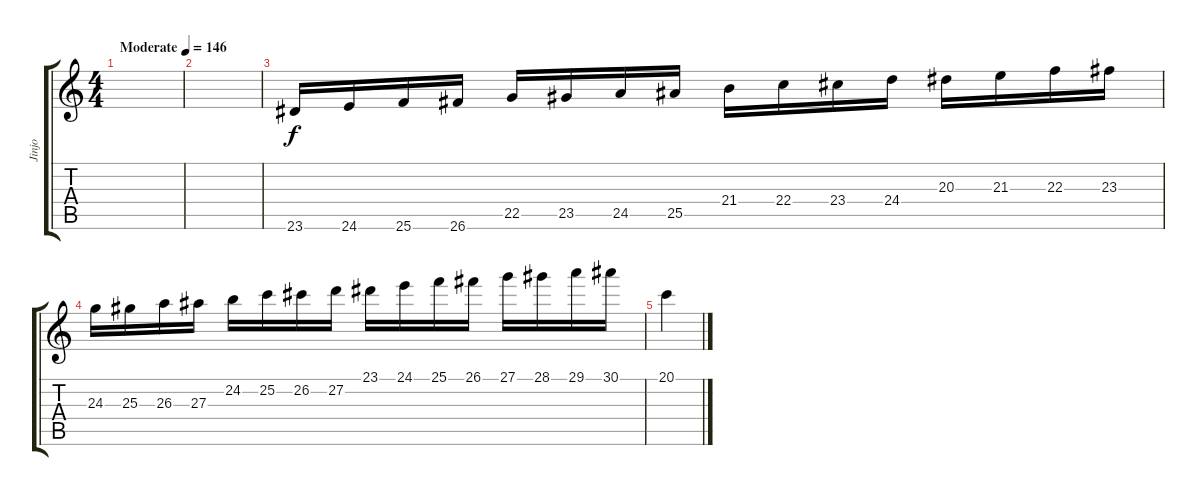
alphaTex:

\track ("Jinjo" "Jinjo") {instrument piccolo}
\staff {score tabs}
\tuning (E4 B3 G3 D3 A2 E2) {hide}
\ts (4 4)
\tempo (146 "Moderate")
\clef g2
\ks c
|
|
23.6.16 24.6.16 25.6.16 26.6.16 22.5.16 23.5.16 24.5.16 25.5.16 21.4.16 22.4.16 23.4.16 24.4.16 20.3.16 21.3.16 22.3.16 23.3.16 |
24.3.16 25.3.16 26.3.16 27.3.16 24.2.16 25.2.16 26.2.16 27.2.16 23.1.16 24.1.16 25.1.16 26.1.16 27.1.16 28.1.16 29.1.16 30.1.16 |
20.1.4
